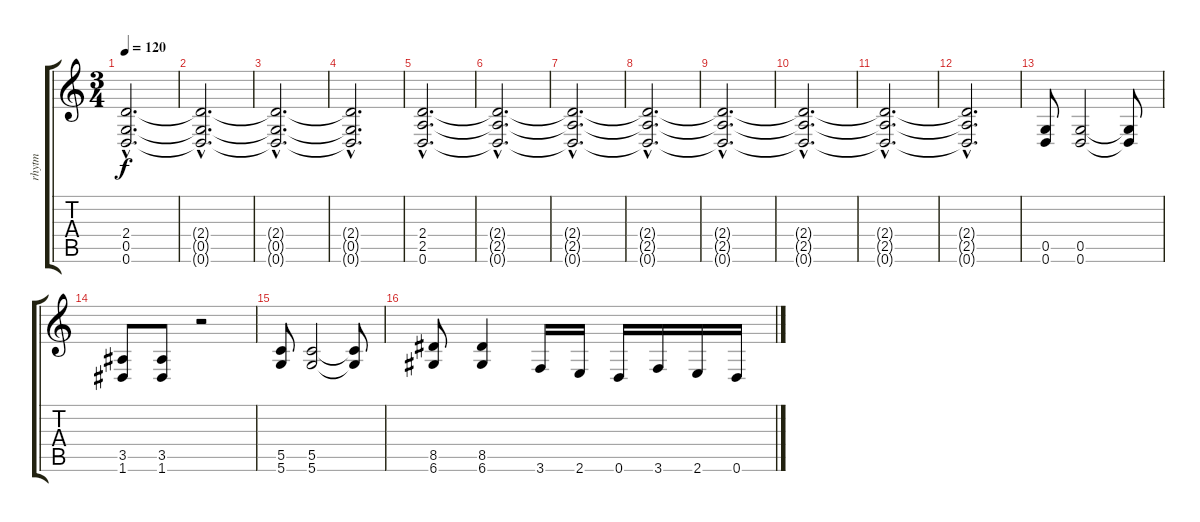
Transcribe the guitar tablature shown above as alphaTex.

\track ("rhytm" "rhytm") {instrument distortionguitar}
\staff {score tabs}
\tuning (D4 A3 F3 C3 G2 D2) {hide}
\ts (3 4)
\tempo 120
\clef g2
\ks c
(2.4{hac t} 0.5{hac t} 0.6{hac t}).2{d dy f} |
(2.4{hac t} 0.5{hac t} 0.6{hac t}).2{d} |
(2.4{hac t} 0.5{hac t} 0.6{hac t}).2{d} |
(2.4{hac t} 0.5{hac t} 0.6{hac t}).2{d} |
(2.4{hac} 2.5{hac} 0.6{hac}).2{d} |
(2.4{hac t} 2.5{hac t} 0.6{hac t}).2{d} |
(2.4{hac t} 2.5{hac t} 0.6{hac t}).2{d} |
(2.4{hac t} 2.5{hac t} 0.6{hac t}).2{d} |
(2.4{hac t} 2.5{hac t} 0.6{hac t}).2{d} |
(2.4{hac t} 2.5{hac t} 0.6{hac t}).2{d} |
(2.4{hac t} 2.5{hac t} 0.6{hac t}).2{d} |
(2.4{hac t} 2.5{hac t} 0.6{hac t}).2{d} |
(0.5 0.6).8 (0.5 0.6).2 (0.5{t} 0.6{t}).8 |
(3.5 1.6).8 (3.5 1.6).8 r.2 |
(5.5 5.6).8 (5.5 5.6).2 (5.5{t} 5.6{t}).8 |
(8.5 6.6).8 (8.5 6.6).4 3.6.16 2.6.16 0.6.16 3.6.16 2.6.16 0.6.16
